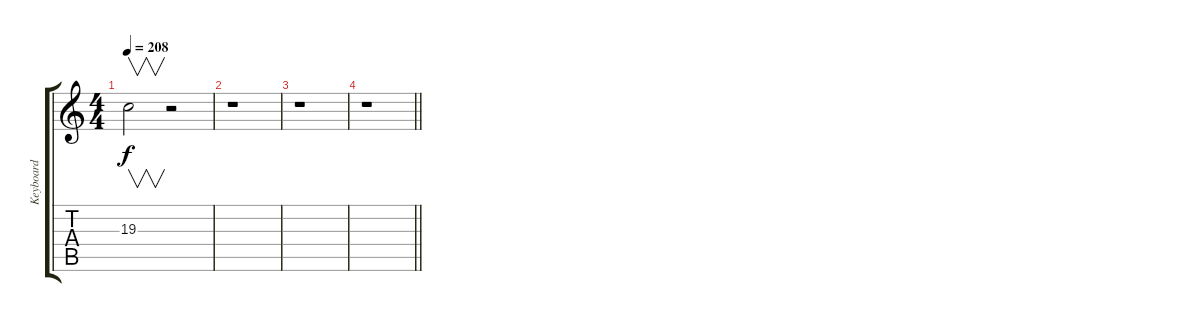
\track ("Keyboard" "Keyboard") {instrument stringensemble1}
\staff {score tabs}
\tuning (D4 A3 F3 C3 G2 C2) {hide}
\ts (4 4)
\tempo 208
\clef g2
\ks c
19.3.2{v dy f} r.2 |
r.1 |
r.1 |
\barLineRight lightlight
r.1
